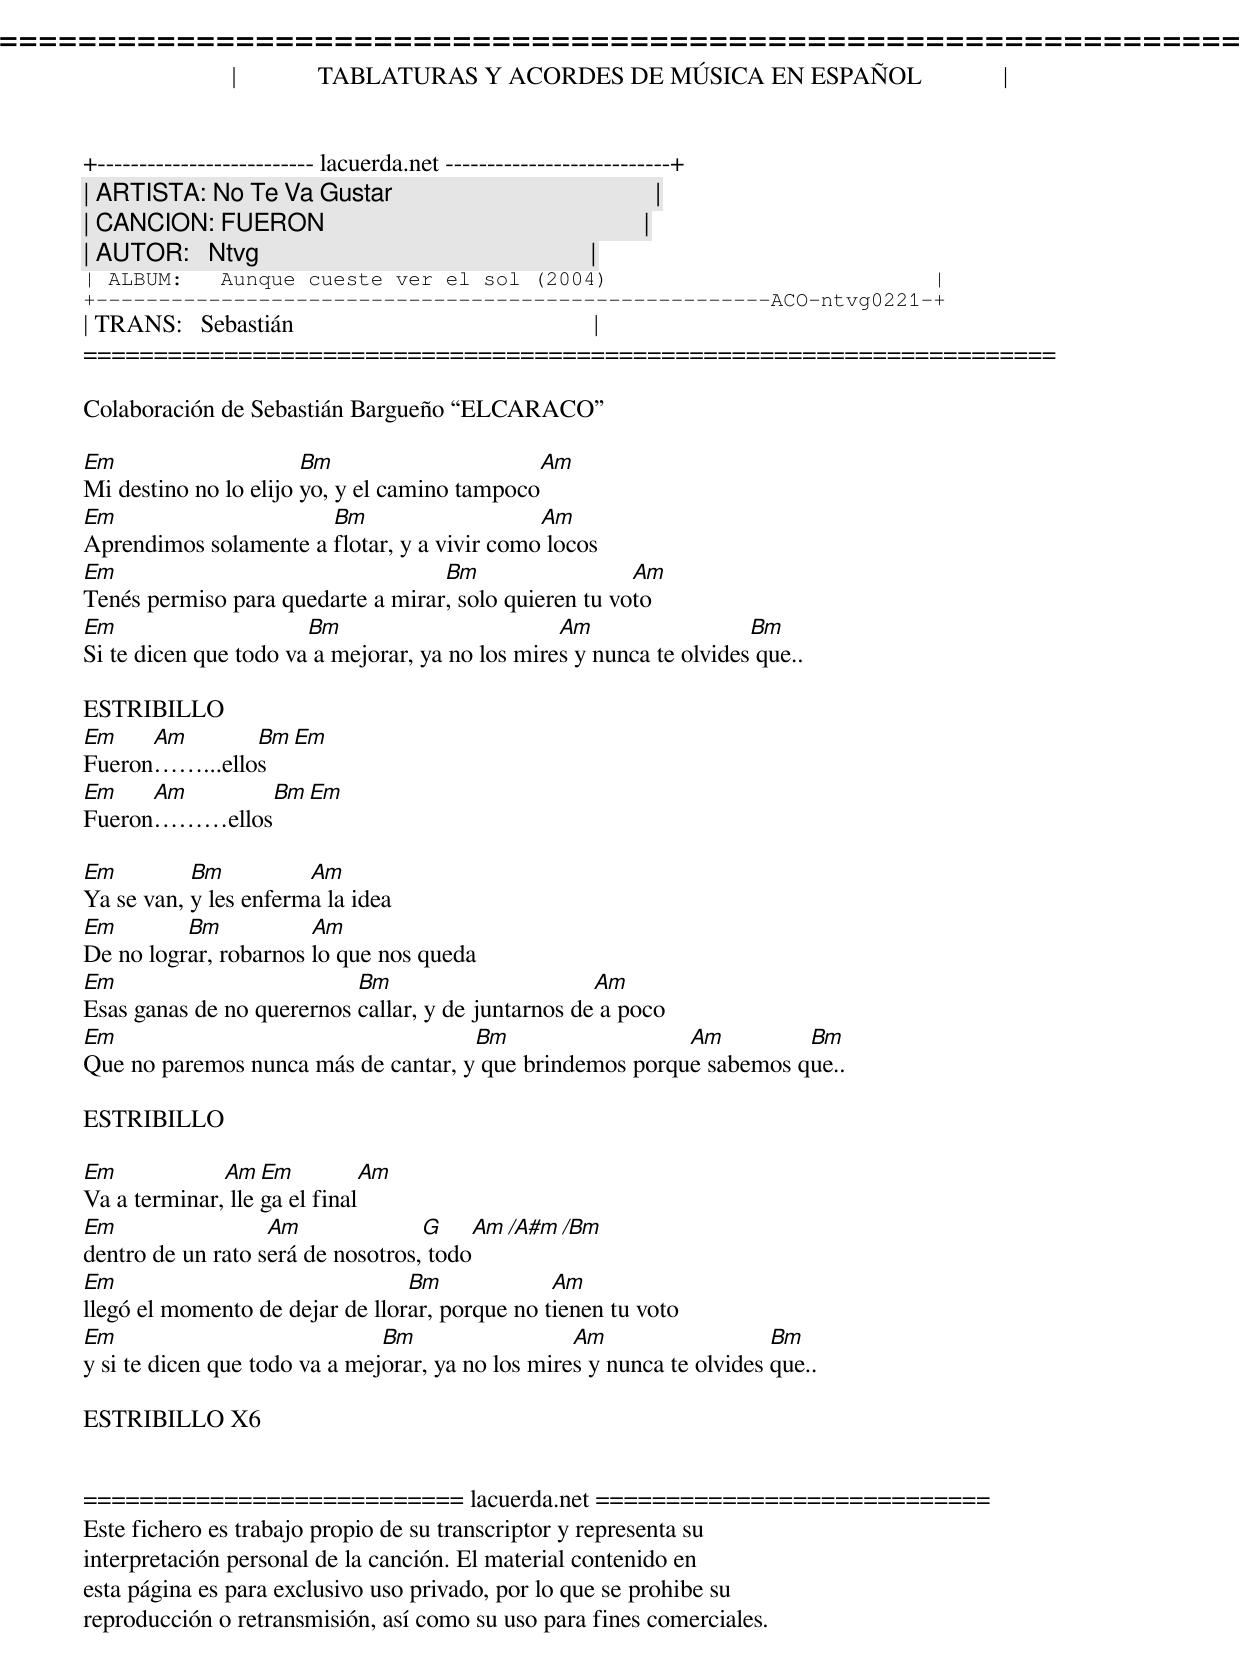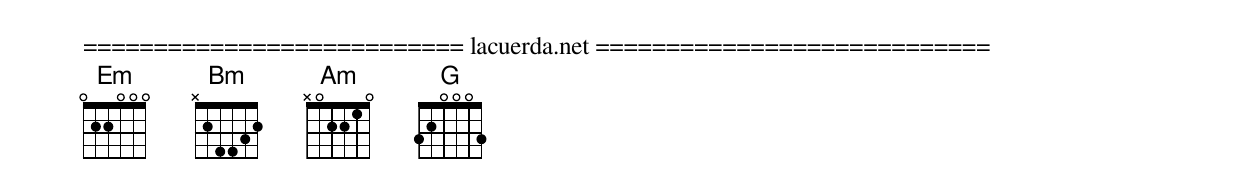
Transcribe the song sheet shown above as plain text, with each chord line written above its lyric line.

=====================================================================
|             TABLATURAS Y ACORDES DE MÚSICA EN ESPAÑOL             |
+-------------------------- lacuerda.net ---------------------------+
| ARTISTA: No Te Va Gustar                                          |
| CANCION: FUERON                                                   |
| AUTOR:   Ntvg                                                     |
| ALBUM:   Aunque cueste ver el sol (2004)                          |
+------------------------------------------------------ACO-ntvg0221-+
| TRANS:   Sebastián                                                |
=====================================================================

Colaboración de Sebastián Bargueño ELCARACO

Em                     Bm                        Am
Mi destino no lo elijo yo, y el camino tampoco
Em                     Bm                    Am
Aprendimos solamente a flotar, y a vivir como locos
Em                                 Bm                  Am
Tenés permiso para quedarte a mirar, solo quieren tu voto
Em                     Bm                        Am                  Bm
Si te dicen que todo va a mejorar, ya no los mires y nunca te olvides que..

ESTRIBILLO
Em    Am       Bm    Em
Fueron...ellos
Em    Am       Bm    Em
Fueronellos

Em         Bm          Am
Ya se van, y les enferma la idea
Em        Bm           Am
De no lograr, robarnos lo que nos queda
Em                         Bm                       Am
Esas ganas de no querernos callar, y de juntarnos de a poco
Em                                   Bm                  Am         Bm
Que no paremos nunca más de cantar, y que brindemos porque sabemos que..

ESTRIBILLO

Em            Am  Em         Am
Va a terminar, llega el final
Em                 Am              G      Am /A#m /Bm
dentro de un rato será de nosotros, todo
Em                               Bm             Am
llegó el momento de dejar de llorar, porque no tienen tu voto
Em                             Bm                  Am                   Bm
y si te dicen que todo va a mejorar, ya no los mires y nunca te olvides que..

ESTRIBILLO X6


=========================== lacuerda.net ============================
Este fichero es trabajo propio de su transcriptor y representa su
interpretación personal de la canción. El material contenido en
esta página es para exclusivo uso privado, por lo que se prohibe su
reproducción o retransmisión, así como su uso para fines comerciales.
=========================== lacuerda.net ============================
